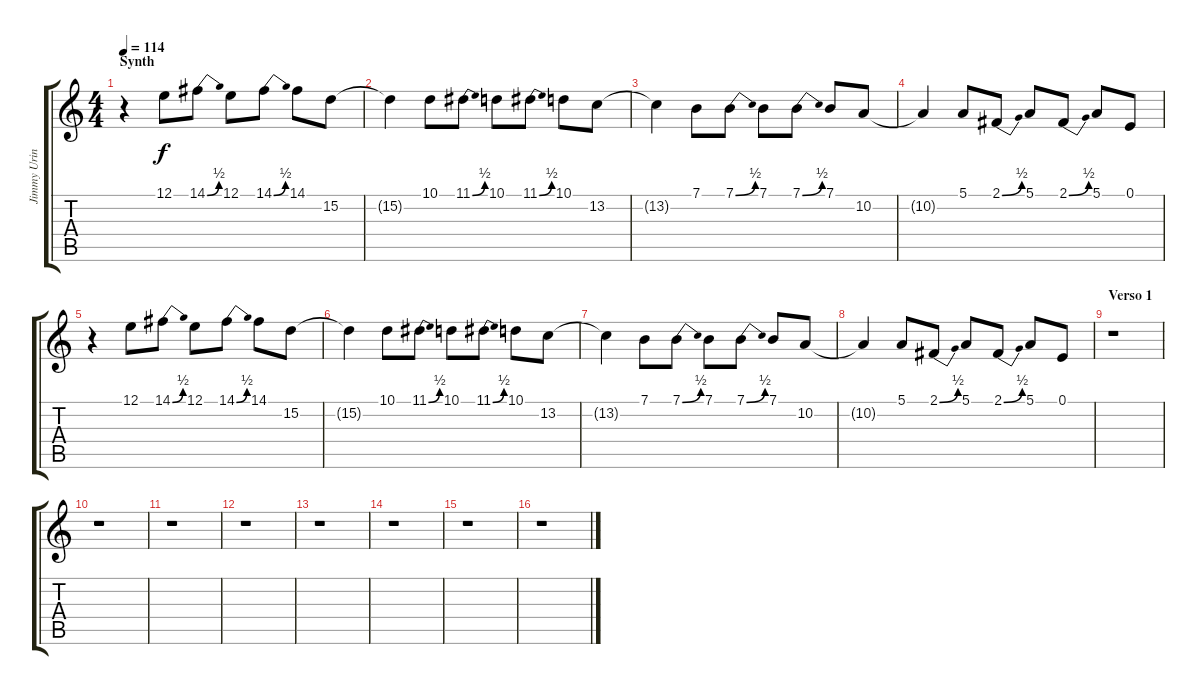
\track ("Jimmy Urine (Synth 3)" "Jimmy Urin") {instrument lead2sawtooth}
\staff {score tabs}
\tuning (E4 B3 G3 D3 A2 E2) {hide}
\ts (4 4)
\section ("" "Synth")
\tempo 114
\clef g2
\ks c
r.4{dy f instrument lead2sawtooth} 12.1.8 14.1{be (bend 0 0 60 2)}.8 12.1.8 14.1{be (bend 0 0 60 2)}.8 14.1.8 15.2.8 |
15.2{t}.4 10.1.8 11.1{be (bend 0 0 60 2)}.8 10.1.8 11.1{be (bend 0 0 60 2)}.8 10.1.8 13.2.8 |
13.2{t}.4 7.1.8 7.1{be (bend 0 0 60 2)}.8 7.1.8 7.1{be (bend 0 0 60 2)}.8 7.1.8 10.2.8 |
10.2{t}.4 5.1.8 2.1{be (bend 0 0 60 2)}.8 5.1.8 2.1{be (bend 0 0 60 2)}.8 5.1.8 0.1.8 |
r.4 12.1.8 14.1{be (bend 0 0 60 2)}.8 12.1.8 14.1{be (bend 0 0 60 2)}.8 14.1.8 15.2.8 |
15.2{t}.4 10.1.8 11.1{be (bend 0 0 60 2)}.8 10.1.8 11.1{be (bend 0 0 60 2)}.8 10.1.8 13.2.8 |
13.2{t}.4 7.1.8 7.1{be (bend 0 0 60 2)}.8 7.1.8 7.1{be (bend 0 0 60 2)}.8 7.1.8 10.2.8 |
10.2{t}.4 5.1.8 2.1{be (bend 0 0 60 2)}.8 5.1.8 2.1{be (bend 0 0 60 2)}.8 5.1.8 0.1.8 |
\section ("" "Verso 1")
r.1 |
r.1 |
r.1 |
r.1 |
r.1 |
r.1 |
r.1 |
r.1
